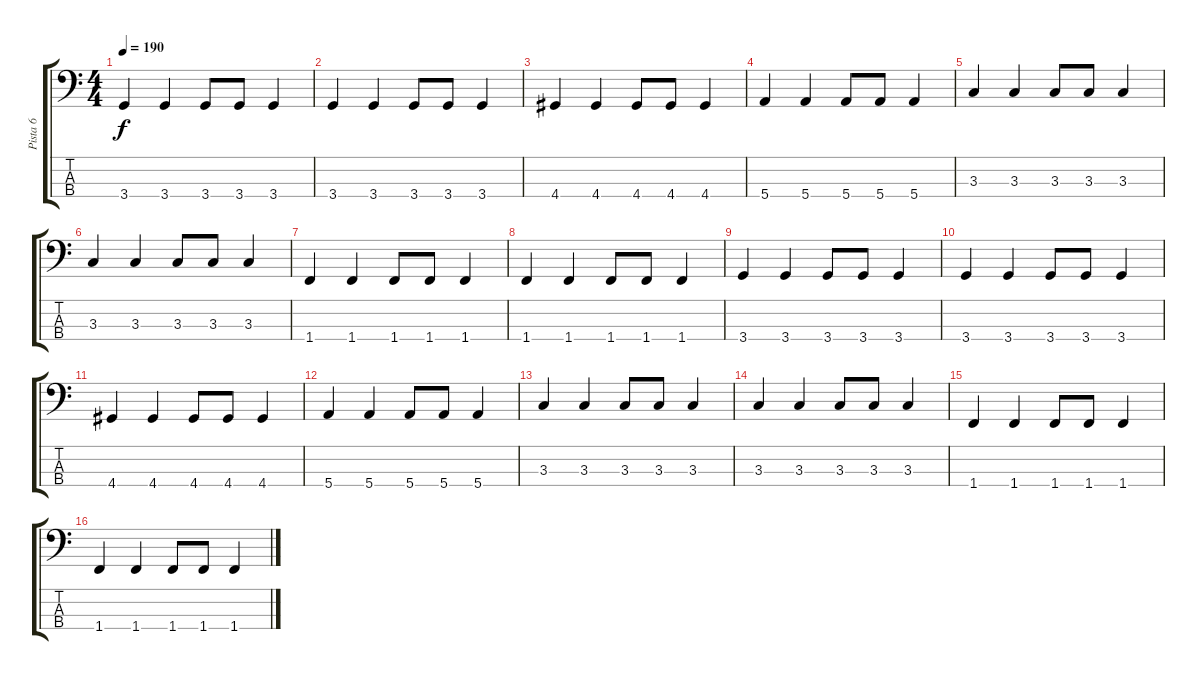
\track ("Pista 6" "Pista 6") {instrument electricbasspick}
\staff {score tabs}
\tuning (G2 D2 A1 E1) {hide}
\ts (4 4)
\tempo 190
\clef f4
\ks c
3.4.4{dy f} 3.4.4 3.4.8 3.4.8 3.4.4 |
3.4.4 3.4.4 3.4.8 3.4.8 3.4.4 |
4.4.4 4.4.4 4.4.8 4.4.8 4.4.4 |
5.4.4 5.4.4 5.4.8 5.4.8 5.4.4 |
3.3.4 3.3.4 3.3.8 3.3.8 3.3.4 |
3.3.4 3.3.4 3.3.8 3.3.8 3.3.4 |
1.4.4 1.4.4 1.4.8 1.4.8 1.4.4 |
1.4.4 1.4.4 1.4.8 1.4.8 1.4.4 |
3.4.4 3.4.4 3.4.8 3.4.8 3.4.4 |
3.4.4 3.4.4 3.4.8 3.4.8 3.4.4 |
4.4.4 4.4.4 4.4.8 4.4.8 4.4.4 |
5.4.4 5.4.4 5.4.8 5.4.8 5.4.4 |
3.3.4 3.3.4 3.3.8 3.3.8 3.3.4 |
3.3.4 3.3.4 3.3.8 3.3.8 3.3.4 |
1.4.4 1.4.4 1.4.8 1.4.8 1.4.4 |
1.4.4 1.4.4 1.4.8 1.4.8 1.4.4
